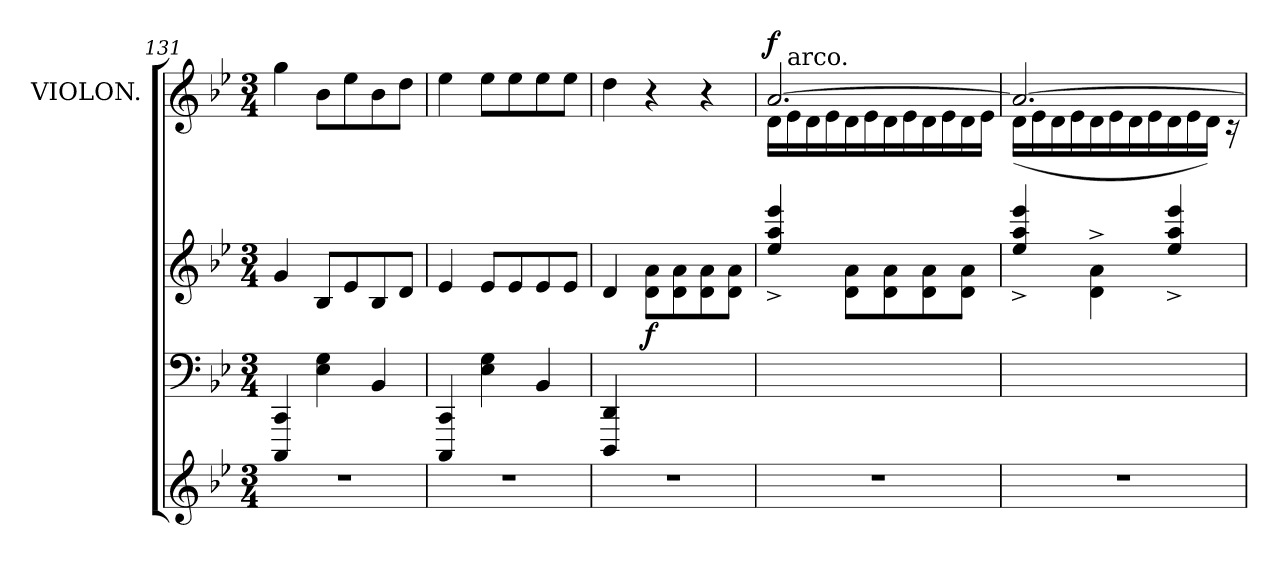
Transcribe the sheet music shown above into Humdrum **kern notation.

**kern	**kern	**kern	**dynam	**kern	**dynam
*part3	*part2	*part2	*part2	*part1	*part1
*staff4	*staff3	*staff2	*staff2/3	*staff1	*staff1
*	*	*	*	*I"VIOLON.	*
!!LO:LB:g=z
*clefG2	*clefF4	*clefG2	*	*clefG2	*
*k[b-e-]	*k[b-e-]	*k[b-e-]	*	*k[b-e-]	*
*B-:	*B-:	*B-:	*	*B-:	*
*M3/4	*M3/4	*M3/4	*	*M3/4	*
=131	=131	=131	=131	=131	=131
!LO:N:vis=1	!	!	!	!	!
2.r	4CCC/ 4CC/	4g/	.	4gg\	.
.	4E-\ 4G\	8B-/L	.	8b-\L	.
.	.	8e-/	.	8ee-\	.
.	4BB-/	8B-/	.	8b-\	.
.	.	8d/J	.	8dd\J	.
=132	=132	=132	=132	=132	=132
!LO:N:vis=1	!	!	!	!	!
2.r	4CCC/ 4CC/	4e-/	.	4ee-\	.
.	4E-\ 4G\	8e-/L	.	8ee-\L	.
.	.	8e-/	.	8ee-\	.
.	4BB-/	8e-/	.	8ee-\	.
.	.	8e-/J	.	8ee-\J	.
=133	=133	=133	=133	=133	=133
!LO:N:vis=1	!	!	!	!	!
2.r	4DDD/ 4DD/	4d/	.	4dd\	.
!	!	!	!LO:DY:b	!	!
.	4ryy	8d\ 8a\L	f	4r	.
.	.	8d\ 8a\	.	.	.
.	4ryy	8d\ 8a\	.	4r	.
.	.	8d\ 8a\J	.	.	.
=134	=134	=134	=134	=134	=134
!LO:N:vis=1	!	!	!	!	!LO:DY:a
*	*	*	*	*^	*
2.r	2.ryy	4ee-/^> 4aa/^> 4eee-/^>	.	[>2.a/	16d\LL	f
!	!	!	!	!	!LO:TX:a:t=arco.	!
.	.	.	.	.	16e-\	.
.	.	.	.	.	16d\	.
.	.	.	.	.	16e-\	.
.	.	8d\ 8a\L	.	.	16d\	.
.	.	.	.	.	16e-\	.
.	.	8d\ 8a\	.	.	16d\	.
.	.	.	.	.	16e-\	.
.	.	8d\ 8a\	.	.	16d\	.
.	.	.	.	.	16e-\	.
.	.	8d\ 8a\J	.	.	16d\	.
.	.	.	.	.	16e-\JJ	.
=135	=135	=135	=135	=135	=135	=135
!LO:N:vis=1	!	!	!	!	!	!
2.r	2.ryy	4ee-/^> 4aa/^> 4eee-/^>	.	2.a/_	(<16d\LL	.
.	.	.	.	.	16e-\	.
.	.	.	.	.	16d\	.
.	.	.	.	.	16e-\	.
.	.	4d\^> 4a\^>	.	.	16d\	.
.	.	.	.	.	16e-\	.
.	.	.	.	.	16d\	.
.	.	.	.	.	16e-\	.
.	.	4ee-/^> 4aa/^> 4eee-/^>	.	.	16d\	.
.	.	.	.	.	16e-\	.
.	.	.	.	.	16d\JJ)	.
.	.	.	.	.	16rc	.
*	*	*	*	*v	*v	*
=	=	=	=	=	=
*-	*-	*-	*-	*-	*-
